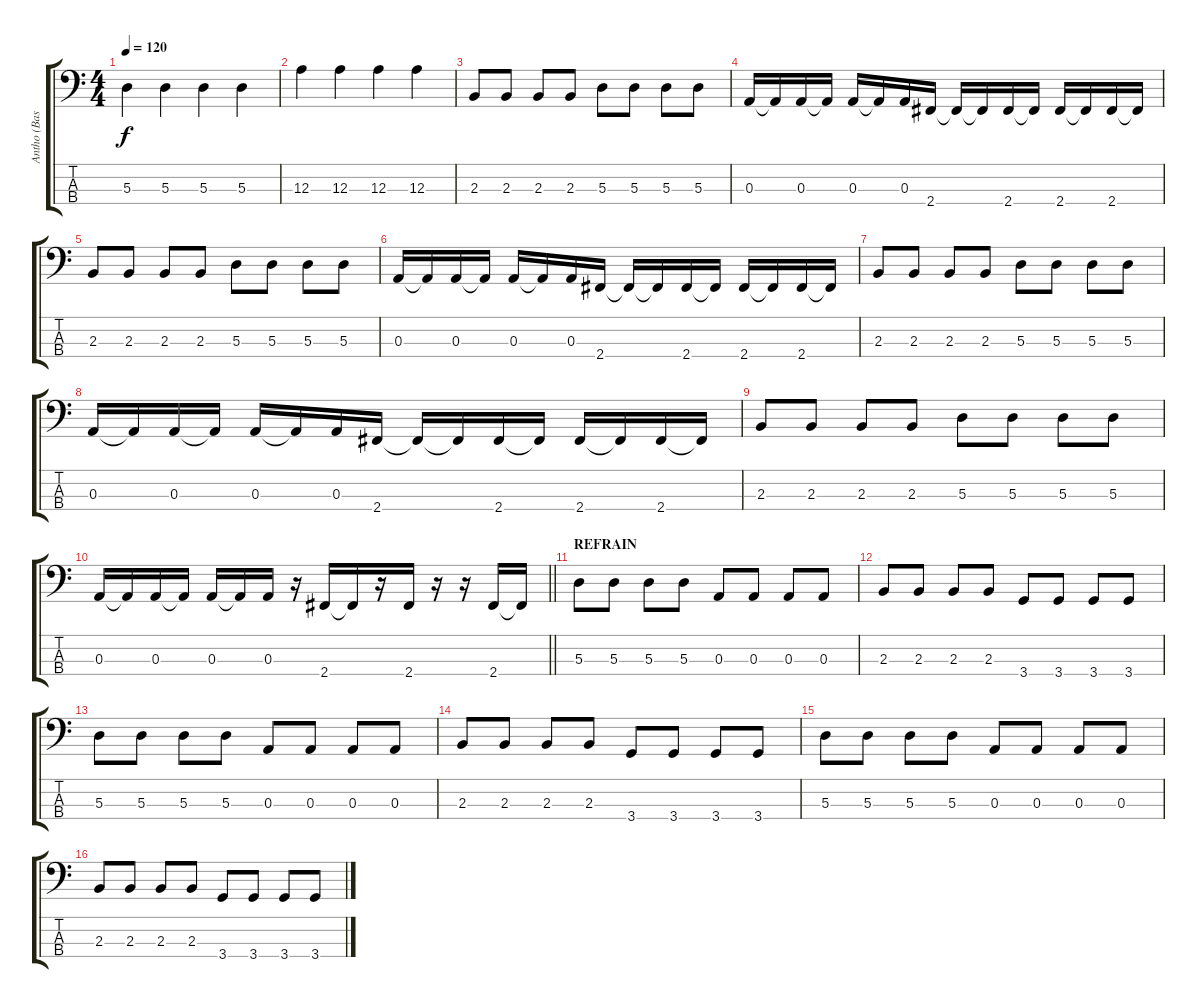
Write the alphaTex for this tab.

\track ("Antho (Basse)" "Antho (Bas") {instrument electricbassfinger}
\staff {score tabs}
\tuning (G2 D2 A1 E1) {hide}
\ts (4 4)
\tempo 120
\clef f4
\ks c
5.3.4{dy f} 5.3.4 5.3.4 5.3.4 |
12.3.4 12.3.4 12.3.4 12.3.4 |
2.3.8 2.3.8 2.3.8 2.3.8 5.3.8 5.3.8 5.3.8 5.3.8 |
0.3.16 0.3{t}.16 0.3.16 0.3{t}.16 0.3.16 0.3{t}.16 0.3.16 2.4.16 2.4{t}.16 2.4{t}.16 2.4.16 2.4{t}.16 2.4.16 2.4{t}.16 2.4.16 2.4{t}.16 |
2.3.8 2.3.8 2.3.8 2.3.8 5.3.8 5.3.8 5.3.8 5.3.8 |
0.3.16 0.3{t}.16 0.3.16 0.3{t}.16 0.3.16 0.3{t}.16 0.3.16 2.4.16 2.4{t}.16 2.4{t}.16 2.4.16 2.4{t}.16 2.4.16 2.4{t}.16 2.4.16 2.4{t}.16 |
2.3.8 2.3.8 2.3.8 2.3.8 5.3.8 5.3.8 5.3.8 5.3.8 |
0.3.16 0.3{t}.16 0.3.16 0.3{t}.16 0.3.16 0.3{t}.16 0.3.16 2.4.16 2.4{t}.16 2.4{t}.16 2.4.16 2.4{t}.16 2.4.16 2.4{t}.16 2.4.16 2.4{t}.16 |
2.3.8 2.3.8 2.3.8 2.3.8 5.3.8 5.3.8 5.3.8 5.3.8 |
\barLineRight lightlight
0.3.16 0.3{t}.16 0.3.16 0.3{t}.16 0.3.16 0.3{t}.16 0.3.16 r.16 2.4.16 2.4{t}.16 r.16 2.4.16 r.16 r.16 2.4.16 2.4{t}.16 |
\section ("" "REFRAIN")
5.3.8 5.3.8 5.3.8 5.3.8 0.3.8 0.3.8 0.3.8 0.3.8 |
2.3.8 2.3.8 2.3.8 2.3.8 3.4.8 3.4.8 3.4.8 3.4.8 |
5.3.8 5.3.8 5.3.8 5.3.8 0.3.8 0.3.8 0.3.8 0.3.8 |
2.3.8 2.3.8 2.3.8 2.3.8 3.4.8 3.4.8 3.4.8 3.4.8 |
5.3.8 5.3.8 5.3.8 5.3.8 0.3.8 0.3.8 0.3.8 0.3.8 |
2.3.8 2.3.8 2.3.8 2.3.8 3.4.8 3.4.8 3.4.8 3.4.8
